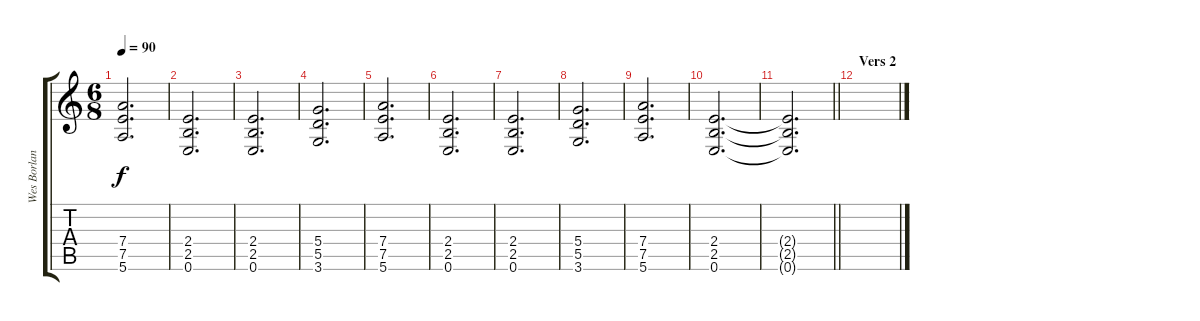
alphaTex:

\track ("Wes Borland" "Wes Borlan") {instrument overdrivenguitar}
\staff {score tabs}
\tuning (E4 B3 G3 D3 A2 E2) {hide}
\ts (6 8)
\tempo 90
\clef g2
\ks c
(7.4 7.5 5.6).2{d dy f} |
(2.4 2.5 0.6).2{d} |
(2.4 2.5 0.6).2{d} |
(5.4 5.5 3.6).2{d} |
(7.4 7.5 5.6).2{d} |
(2.4 2.5 0.6).2{d} |
(2.4 2.5 0.6).2{d} |
(5.4 5.5 3.6).2{d} |
(7.4 7.5 5.6).2{d} |
(2.4 2.5 0.6).2{d} |
\barLineRight lightlight
(2.4{t} 2.5{t} 0.6{t}).2{d} |
\section ("" "Vers 2")
